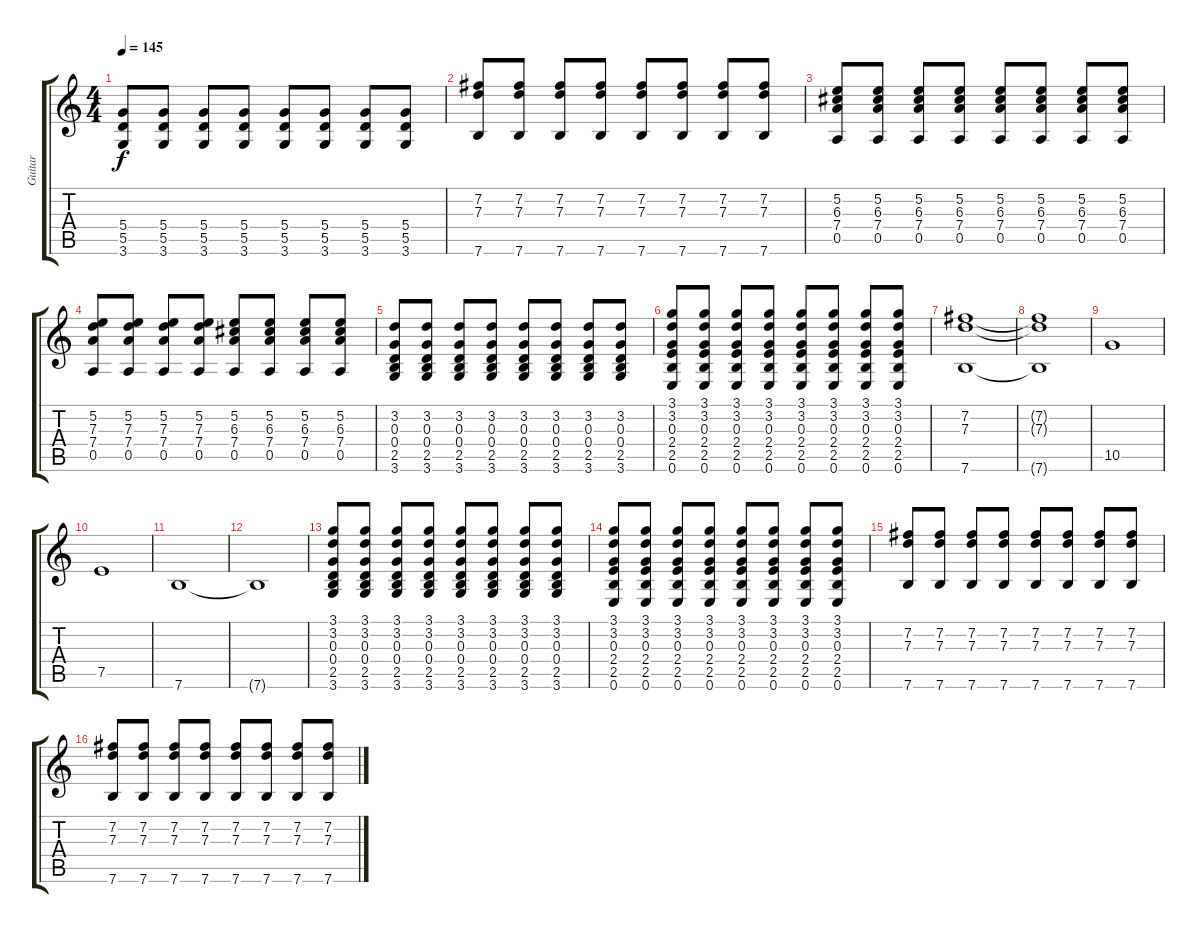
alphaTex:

\track ("Guitar" "Guitar") {instrument distortionguitar}
\staff {score tabs}
\tuning (E4 B3 G3 D3 A2 E2) {hide}
\ts (4 4)
\tempo 145
\clef g2
\ks c
(5.4 5.5 3.6).8{dy f} (5.4 5.5 3.6).8 (5.4 5.5 3.6).8 (5.4 5.5 3.6).8 (5.4 5.5 3.6).8 (5.4 5.5 3.6).8 (5.4 5.5 3.6).8 (5.4 5.5 3.6).8 |
(7.2 7.3 7.6).8 (7.2 7.3 7.6).8 (7.2 7.3 7.6).8 (7.2 7.3 7.6).8 (7.2 7.3 7.6).8 (7.2 7.3 7.6).8 (7.2 7.3 7.6).8 (7.2 7.3 7.6).8 |
(5.2 6.3 7.4 0.5).8 (5.2 6.3 7.4 0.5).8 (5.2 6.3 7.4 0.5).8 (5.2 6.3 7.4 0.5).8 (5.2 6.3 7.4 0.5).8 (5.2 6.3 7.4 0.5).8 (5.2 6.3 7.4 0.5).8 (5.2 6.3 7.4 0.5).8 |
(5.2 7.3 7.4 0.5).8 (5.2 7.3 7.4 0.5).8 (5.2 7.3 7.4 0.5).8 (5.2 7.3 7.4 0.5).8 (5.2 6.3 7.4 0.5).8 (5.2 6.3 7.4 0.5).8 (5.2 6.3 7.4 0.5).8 (5.2 6.3 7.4 0.5).8 |
(3.2 0.3 0.4 2.5 3.6).8 (3.2 0.3 0.4 2.5 3.6).8 (3.2 0.3 0.4 2.5 3.6).8 (3.2 0.3 0.4 2.5 3.6).8 (3.2 0.3 0.4 2.5 3.6).8 (3.2 0.3 0.4 2.5 3.6).8 (3.2 0.3 0.4 2.5 3.6).8 (3.2 0.3 0.4 2.5 3.6).8 |
(3.1 3.2 0.3 2.4 2.5 0.6).8 (3.1 3.2 0.3 2.4 2.5 0.6).8 (3.1 3.2 0.3 2.4 2.5 0.6).8 (3.1 3.2 0.3 2.4 2.5 0.6).8 (3.1 3.2 0.3 2.4 2.5 0.6).8 (3.1 3.2 0.3 2.4 2.5 0.6).8 (3.1 3.2 0.3 2.4 2.5 0.6).8 (3.1 3.2 0.3 2.4 2.5 0.6).8 |
(7.2 7.3 7.6).1 |
(7.2{t} 7.3{t} 7.6{t}).1 |
10.5.1{instrument acousticguitarsteel} |
7.5.1 |
7.6.1 |
7.6{t}.1 |
(3.1 3.2 0.3 0.4 2.5 3.6).8 (3.1 3.2 0.3 0.4 2.5 3.6).8 (3.1 3.2 0.3 0.4 2.5 3.6).8 (3.1 3.2 0.3 0.4 2.5 3.6).8 (3.1 3.2 0.3 0.4 2.5 3.6).8 (3.1 3.2 0.3 0.4 2.5 3.6).8 (3.1 3.2 0.3 0.4 2.5 3.6).8 (3.1 3.2 0.3 0.4 2.5 3.6).8 |
(3.1 3.2 0.3 2.4 2.5 0.6).8 (3.1 3.2 0.3 2.4 2.5 0.6).8 (3.1 3.2 0.3 2.4 2.5 0.6).8 (3.1 3.2 0.3 2.4 2.5 0.6).8 (3.1 3.2 0.3 2.4 2.5 0.6).8 (3.1 3.2 0.3 2.4 2.5 0.6).8 (3.1 3.2 0.3 2.4 2.5 0.6).8 (3.1 3.2 0.3 2.4 2.5 0.6).8 |
(7.2 7.3 7.6).8 (7.2 7.3 7.6).8 (7.2 7.3 7.6).8 (7.2 7.3 7.6).8 (7.2 7.3 7.6).8 (7.2 7.3 7.6).8 (7.2 7.3 7.6).8 (7.2 7.3 7.6).8 |
(7.2 7.3 7.6).8 (7.2 7.3 7.6).8 (7.2 7.3 7.6).8 (7.2 7.3 7.6).8 (7.2 7.3 7.6).8 (7.2 7.3 7.6).8 (7.2 7.3 7.6).8 (7.2 7.3 7.6).8
